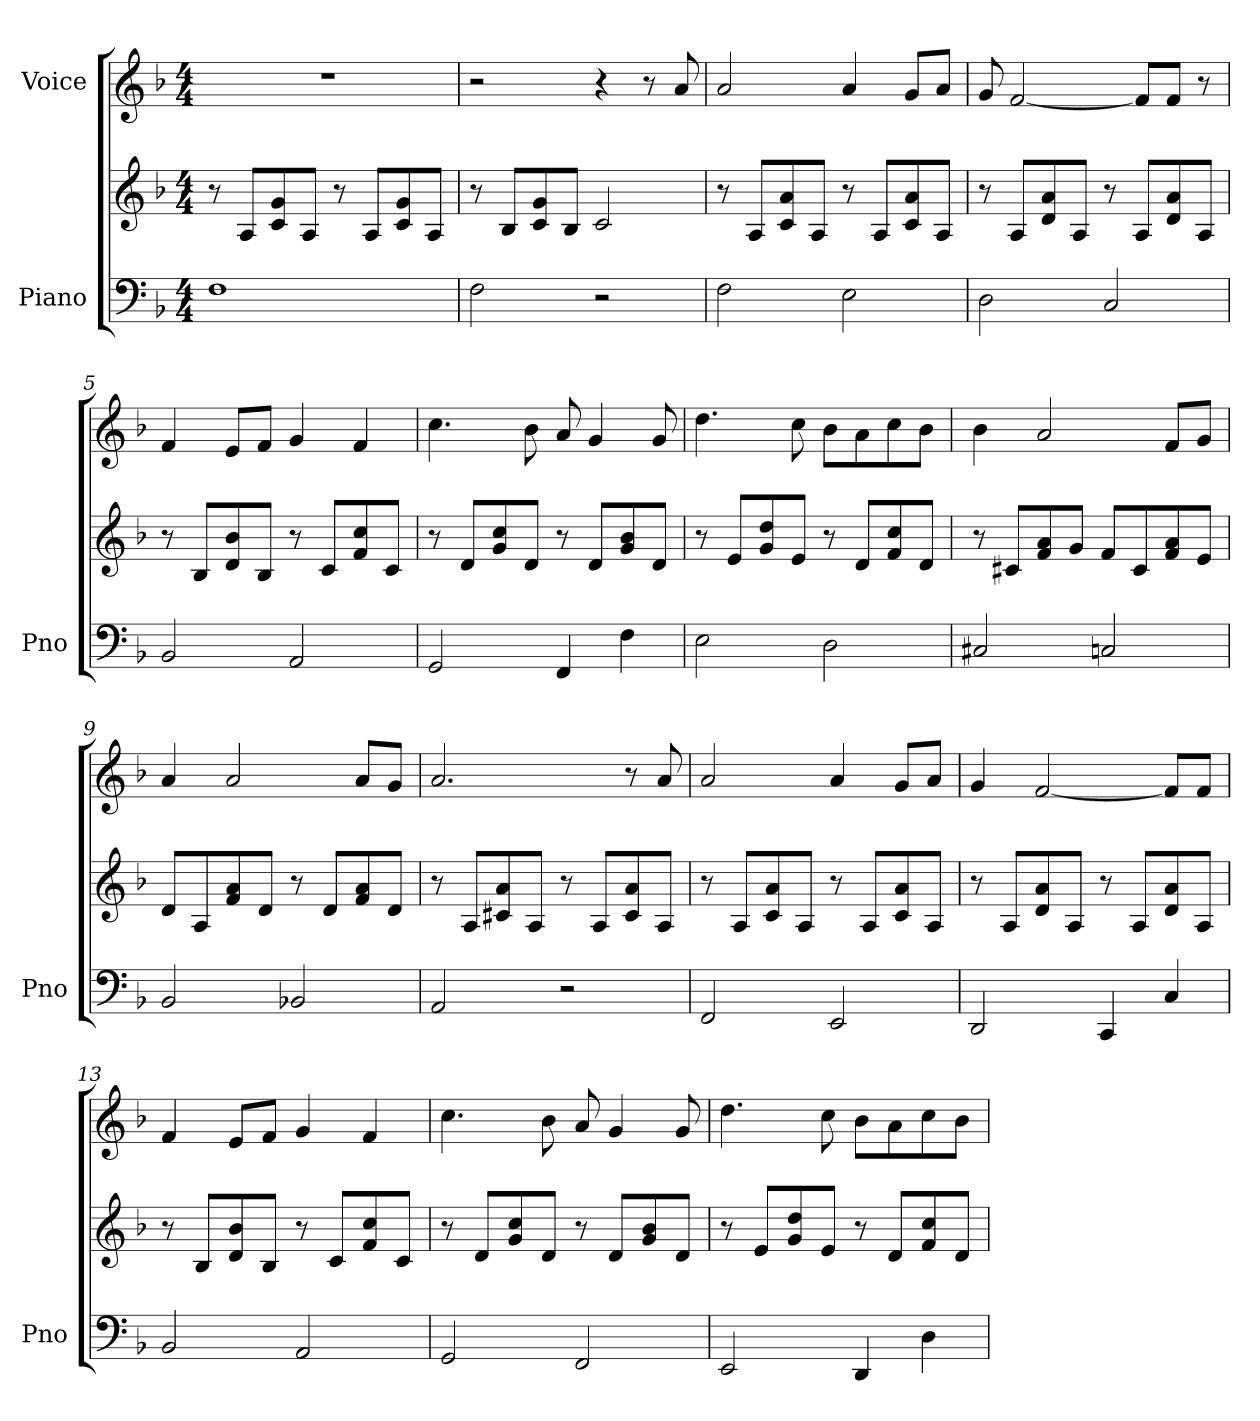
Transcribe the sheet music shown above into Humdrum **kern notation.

**kern	**kern	**kern
*part2	*part2	*part1
*staff3	*staff2	*staff1
*I"Piano	*	*I"Voice
*I'Pno	*	*
*clefF4	*clefG2	*clefG2
*k[b-]	*k[b-]	*k[b-]
*M4/4	*M4/4	*M4/4
=1	=1	=1
1F	8r	1r
.	8A/L	.
.	8c/ 8g/	.
.	8A/J	.
.	8r	.
.	8A/L	.
.	8c/ 8g/	.
.	8A/J	.
=2	=2	=2
2F\	8r	2r
.	8B-/L	.
.	8c/ 8g/	.
.	8B-/J	.
2r	2c/	4r
.	.	8r
.	.	8a/
=3	=3	=3
2F\	8r	2a/
.	8A/L	.
.	8c/ 8a/	.
.	8A/J	.
2E\	8r	4a/
.	8A/L	.
.	8c/ 8a/	8g/L
.	8A/J	8a/J
=4	=4	=4
2D\	8r	8g/
.	8A/L	[2f/
.	8d/ 8a/	.
.	8A/J	.
2C/	8r	.
.	8A/L	8f/L]
.	8d/ 8a/	8f/J
.	8A/J	8r
!!LO:LB:g=z
=5	=5	=5
2BB-/	8r	4f/
.	8B-/L	.
.	8d/ 8b-/	8e/L
.	8B-/J	8f/J
2AA/	8r	4g/
.	8c/L	.
.	8f/ 8cc/	4f/
.	8c/J	.
=6	=6	=6
2GG/	8r	4.cc\
.	8d/L	.
.	8g/ 8cc/	.
.	8d/J	8b-\
4FF/	8r	8a/
.	8d/L	4g/
4F\	8g/ 8b-/	.
.	8d/J	8g/
=7	=7	=7
2E\	8r	4.dd\
.	8e/L	.
.	8g/ 8dd/	.
.	8e/J	8cc\
2D\	8r	8b-\L
.	8d/L	8a\
.	8f/ 8cc/	8cc\
.	8d/J	8b-\J
=8	=8	=8
2C#X/	8r	4b-\
.	8c#X/L	.
.	8f/ 8a/	2a/
.	8g/J	.
2Cn/	8f/L	.
.	8c#/	.
.	8f/ 8a/	8f/L
.	8e/J	8g/J
=9	=9	=9
2BB-/	8d/L	4a/
.	8A/	.
.	8f/ 8a/	2a/
.	8d/J	.
2BB-X/	8r	.
.	8d/L	.
.	8f/ 8a/	8a/L
.	8d/J	8g/J
!!LO:LB:g=z
=10	=10	=10
2AA/	8r	2.a/
.	8A/L	.
.	8c#X/ 8a/	.
.	8A/J	.
2r	8r	.
.	8A/L	.
.	8c#/ 8a/	8r
.	8A/J	8a/
=11	=11	=11
2FF/	8r	2a/
.	8A/L	.
.	8c/ 8a/	.
.	8A/J	.
2EE/	8r	4a/
.	8A/L	.
.	8c/ 8a/	8g/L
.	8A/J	8a/J
=12	=12	=12
2DD/	8r	4g/
.	8A/L	.
.	8d/ 8a/	[2f/
.	8A/J	.
4CC/	8r	.
.	8A/L	.
4C/	8d/ 8a/	8f/L]
.	8A/J	8f/J
=13	=13	=13
2BB-/	8r	4f/
.	8B-/L	.
.	8d/ 8b-/	8e/L
.	8B-/J	8f/J
2AA/	8r	4g/
.	8c/L	.
.	8f/ 8cc/	4f/
.	8c/J	.
!!LO:LB:g=z
=14	=14	=14
2GG/	8r	4.cc\
.	8d/L	.
.	8g/ 8cc/	.
.	8d/J	8b-\
2FF/	8r	8a/
.	8d/L	4g/
.	8g/ 8b-/	.
.	8d/J	8g/
=15	=15	=15
2EE/	8r	4.dd\
.	8e/L	.
.	8g/ 8dd/	.
.	8e/J	8cc\
4DD/	8r	8b-\L
.	8d/L	8a\
4D\	8f/ 8cc/	8cc\
.	8d/J	8b-\J
=	=	=
*-	*-	*-
